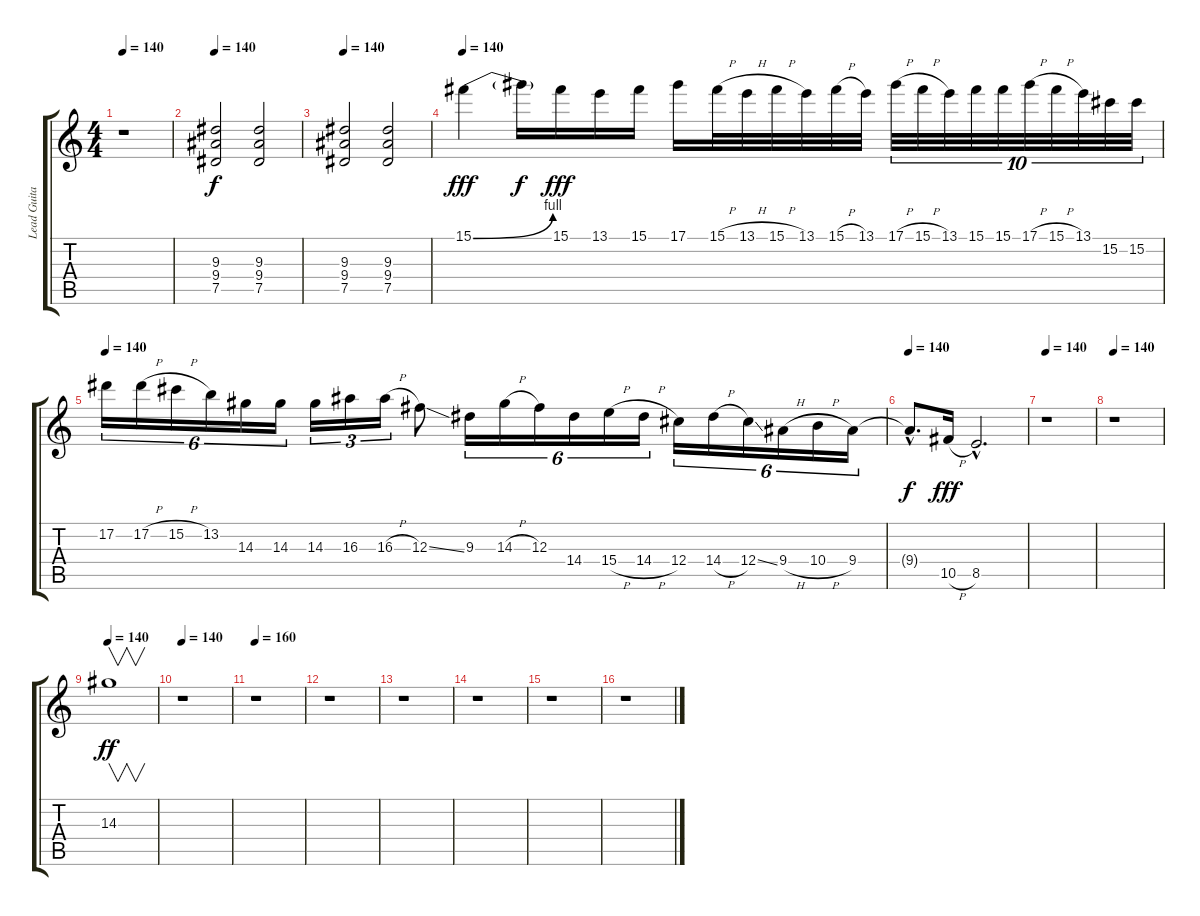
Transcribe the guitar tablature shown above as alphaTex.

\track ("Lead Guitar" "Lead Guita") {instrument overdrivenguitar}
\staff {score tabs}
\tuning (Eb4 Bb3 Gb3 Db3 Ab2 Db2) {hide}
\ts (4 4)
\tempo 140
\clef g2
\ks c
r.1{dy f} |
\tempo 140
(9.3 9.4 7.5).2{balance 12} (9.3 9.4 7.5).2 |
\tempo 140
(9.3 9.4 7.5).2 (9.3 9.4 7.5).2 |
\tempo 140
15.1{be (bend 0 0 60 4)}.4{dy fff volume 16 instrument overdrivenguitar} 15.1{t}.16{dy f} 15.1.16{dy fff} 13.1.16 15.1.16 17.1.16 15.1{h}.32 13.1{h}.32 15.1{h}.32 13.1.32 15.1{h}.32 13.1.32 17.1{h}.32{tu (10 8)} 15.1{h}.32{tu (10 8)} 13.1.32{tu (10 8)} 15.1.32{tu (10 8)} 15.1.32{tu (10 8)} 17.1{h}.32{tu (10 8)} 15.1{h}.32{tu (10 8)} 13.1.32{tu (10 8)} 15.2.32{tu (10 8)} 15.2.32{tu (10 8)} |
\tempo 140
17.2.16{tu (6 4)} 17.2{h}.16{tu (6 4)} 15.2{h}.16{tu (6 4)} 13.2.16{tu (6 4)} 14.3.16{tu (6 4)} 14.3.16{tu (6 4)} 14.3.16{tu (3 2)} 16.3.16{tu (3 2)} 16.3{h}.16{tu (3 2)} 12.3{ss}.8 9.3.16{tu (6 4)} 14.3{h}.16{tu (6 4)} 12.3.16{tu (6 4)} 14.4.16{tu (6 4)} 15.4{h}.16{tu (6 4)} 14.4{h}.16{tu (6 4)} 12.4.16{tu (6 4)} 14.4{h}.16{tu (6 4)} 12.4{ss}.16{tu (6 4)} 9.4{h}.16{tu (6 4)} 10.4{h}.16{tu (6 4)} 9.4.16{tu (6 4)} |
\tempo 140
9.4{hac t}.8{d dy f} 10.5{h}.16{dy fff} 8.5{hac}.2{d} |
\tempo 140
r.1 |
\tempo 140
r.1 |
\tempo 140
14.3.1{v dy ff} |
\tempo 140
r.1 |
\tempo 160
r.1 |
r.1 |
r.1 |
r.1 |
r.1 |
r.1
